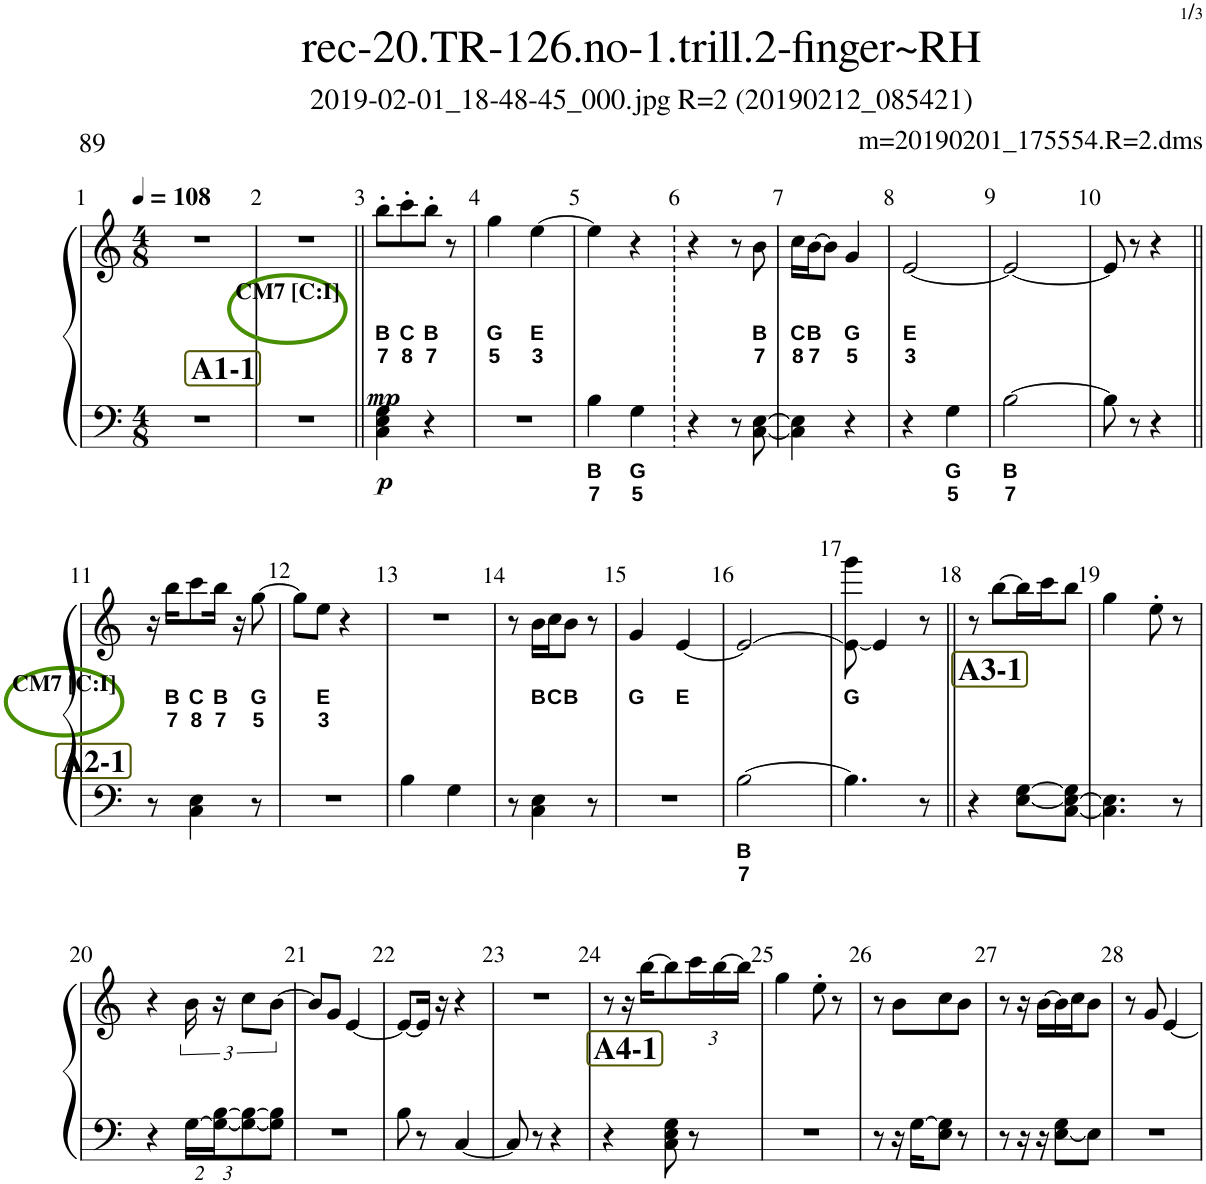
**kern	**text	**text	**kern	**text	**text	**dynam
*part1	*part1	*part1	*part1	*part1	*part1	*part1
*staff2	*staff2	*staff2	*staff1	*staff1	*staff1	*staff1/2
*I"ピアノ	*	*	*	*	*	*
*clefF4	*	*	*clefG2	*	*	*
*k[]	*	*	*k[]	*	*	*
*M4/8	*	*	*M4/8	*	*	*
*MM108	*	*	*MM108	*	*	*
=1	=1	=1	=1	=1	=1	=1
2r	.	.	2r	.	.	.
=2	=2	=2	=2	=2	=2	=2
2r	.	.	2r	.	.	.
!!LO:REH:place=s1:b:B:cj:fs=15:t=A1-1
=3||	=3||	=3||	=3||	=3||	=3||	=3||
!	!	!	!LO:TX:b:B:t=CM7 [C&colon;I]	!	!	!
!	!	!	!	!LO:LY:b	!LO:LY:b	!LO:DY:b=2
!	!	!	!	!	!	!LO:DY:n=1:b
4C\ 4E\ 4G\	.	.	8bb'\L	B	7	p mp
!	!	!	!	!LO:LY:b	!LO:LY:b	!
.	.	.	8ccc'\	C	8	.
!	!	!	!	!LO:LY:b	!LO:LY:b	!
4r	.	.	8bb'\J	B	7	.
.	.	.	8r	.	.	.
=4	=4	=4	=4	=4	=4	=4
!	!	!	!	!LO:LY:b	!LO:LY:b	!
2r	.	.	4gg\	G	5	.
!	!	!	!	!LO:LY:b	!LO:LY:b	!
.	.	.	[4ee\	E	3	.
=5	=5	=5	=5	=5	=5	=5
!	!LO:LY:b	!LO:LY:b	!	!	!	!
4B\	B	7	4ee\]	.	.	.
!	!LO:LY:b	!LO:LY:b	!	!	!	!
4G\	G	5	4r	.	.	.
=6	=6	=6	=6	=6	=6	=6
4r	.	.	4r	.	.	.
8r	.	.	8r	.	.	.
!	!	!	!	!LO:LY:b	!LO:LY:b	!
[8C\ [8E\	.	.	8b\	B	7	.
=7	=7	=7	=7	=7	=7	=7
!	!	!	!	!LO:LY:b	!LO:LY:b	!
4C\] 4E\]	.	.	16cc\LL	C	8	.
!	!	!	!	!LO:LY:b	!LO:LY:b	!
.	.	.	[16b\J	B	7	.
.	.	.	8b\J]	.	.	.
!	!	!	!	!LO:LY:b	!LO:LY:b	!
4r	.	.	4g/	G	5	.
=8	=8	=8	=8	=8	=8	=8
!	!	!	!	!LO:LY:b	!LO:LY:b	!
4r	.	.	[2e/	E	3	.
!	!LO:LY:b	!LO:LY:b	!	!	!	!
4G\	G	5	.	.	.	.
=9	=9	=9	=9	=9	=9	=9
!	!LO:LY:b	!LO:LY:b	!	!	!	!
[2B\	B	7	2e/_	.	.	.
=10	=10	=10	=10	=10	=10	=10
8B\]	.	.	8e/]	.	.	.
8r	.	.	8r	.	.	.
4r	.	.	4r	.	.	.
!!LO:LB:g=z
!!LO:REH:place=s1:b:B:cj:fs=15:t=A2-1
=11||	=11||	=11||	=11||	=11||	=11||	=11||
!	!	!	!LO:TX:b:B:t=CM7 [C&colon;I]	!	!	!
8r	.	.	16r	.	.	.
!	!	!	!	!LO:LY:b	!LO:LY:b	!
.	.	.	16bb\KL	B	7	.
!	!	!	!	!LO:LY:b	!LO:LY:b	!
4C\ 4E\	.	.	8ccc\	C	8	.
!	!	!	!	!LO:LY:b	!LO:LY:b	!
.	.	.	16bb\Jk	B	7	.
.	.	.	16r	.	.	.
!	!	!	!	!LO:LY:b	!LO:LY:b	!
8r	.	.	[8gg\	G	5	.
=12	=12	=12	=12	=12	=12	=12
2r	.	.	8gg\L]	.	.	.
!	!	!	!	!LO:LY:b	!LO:LY:b	!
.	.	.	8ee\J	E	3	.
.	.	.	4r	.	.	.
=13	=13	=13	=13	=13	=13	=13
4B\	.	.	2r	.	.	.
4G\	.	.	.	.	.	.
=14	=14	=14	=14	=14	=14	=14
8r	.	.	8r	.	.	.
!	!	!	!	!LO:LY:b	!	!
4C\ 4E\	.	.	16b\LL	B	.	.
!	!	!	!	!LO:LY:b	!	!
.	.	.	16cc\J	C	.	.
!	!	!	!	!LO:LY:b	!	!
.	.	.	8b\J	B	.	.
8r	.	.	8r	.	.	.
=15	=15	=15	=15	=15	=15	=15
!	!	!	!	!LO:LY:b	!	!
2r	.	.	4g/	G	.	.
!	!	!	!	!LO:LY:b	!	!
.	.	.	[4e/	E	.	.
=16	=16	=16	=16	=16	=16	=16
!	!LO:LY:b	!LO:LY:b	!	!	!	!
[2B\	B	7	2e/_	.	.	.
=17	=17	=17	=17	=17	=17	=17
!	!	!	!	!LO:LY:b	!	!
4.B\]	.	.	8e\_ 8ggg\	G	.	.
.	.	.	4e/]	.	.	.
8r	.	.	8r	.	.	.
!!LO:REH:place=s1:b:B:cj:fs=15:t=A3-1
=18||	=18||	=18||	=18||	=18||	=18||	=18||
4r	.	.	8r	.	.	.
.	.	.	[8bb\L	.	.	.
[8E\ [8G\L	.	.	16bb\L]	.	.	.
.	.	.	16ccc\J	.	.	.
[8C\ 8E\_ 8G\]J	.	.	8bb\J	.	.	.
=19	=19	=19	=19	=19	=19	=19
4.C\] 4.E\]	.	.	4gg\	.	.	.
.	.	.	8ee'\	.	.	.
8r	.	.	8r	.	.	.
!!LO:LB:g=z
=20	=20	=20	=20	=20	=20	=20
4r	.	.	4r	.	.	.
*Xbrackettup	*	*	*	*	*	*
[24G\LL	.	.	24b\	.	.	.
24G\_ [24B\J	.	.	24r	.	.	.
12G\_ 12B\_	.	.	12cc\L	.	.	.
12G\] 12B\]J	.	.	[12b\J	.	.	.
=21	=21	=21	=21	=21	=21	=21
2r	.	.	8b/L]	.	.	.
.	.	.	8g/J	.	.	.
.	.	.	[4e/	.	.	.
=22	=22	=22	=22	=22	=22	=22
8B\	.	.	8e/L_	.	.	.
8r	.	.	16e/Jk]	.	.	.
.	.	.	16r	.	.	.
[4C/	.	.	4r	.	.	.
=23	=23	=23	=23	=23	=23	=23
8C/]	.	.	2r	.	.	.
8r	.	.	.	.	.	.
4r	.	.	.	.	.	.
!!LO:REH:place=s1:b:B:cj:fs=15:t=A4-1
=24	=24	=24	=24	=24	=24	=24
4r	.	.	8r	.	.	.
.	.	.	16r	.	.	.
.	.	.	[16bb\KL	.	.	.
8C\ 8E\ 8G\	.	.	8bb\]	.	.	.
*	*	*	*Xbrackettup	*	*	*
8r	.	.	24ccc\L	.	.	.
.	.	.	[24bb\	.	.	.
.	.	.	24bb\JJ]	.	.	.
=25	=25	=25	=25	=25	=25	=25
2r	.	.	4gg\	.	.	.
.	.	.	8ee'\	.	.	.
.	.	.	8r	.	.	.
=26	=26	=26	=26	=26	=26	=26
8r	.	.	8r	.	.	.
16r	.	.	8b\L	.	.	.
[16G\KL	.	.	.	.	.	.
8E\ 8G\]J	.	.	8cc\	.	.	.
8r	.	.	8b\J	.	.	.
=27	=27	=27	=27	=27	=27	=27
8r	.	.	8r	.	.	.
16r	.	.	16r	.	.	.
16r	.	.	[16b\LL	.	.	.
[8E\ 8G\L	.	.	16b\]	.	.	.
.	.	.	16cc\J	.	.	.
8E\J]	.	.	8b\J	.	.	.
=28	=28	=28	=28	=28	=28	=28
2r	.	.	8r	.	.	.
.	.	.	8g/	.	.	.
.	.	.	[4e/	.	.	.
=	=	=	=	=	=	=
*-	*-	*-	*-	*-	*-	*-
